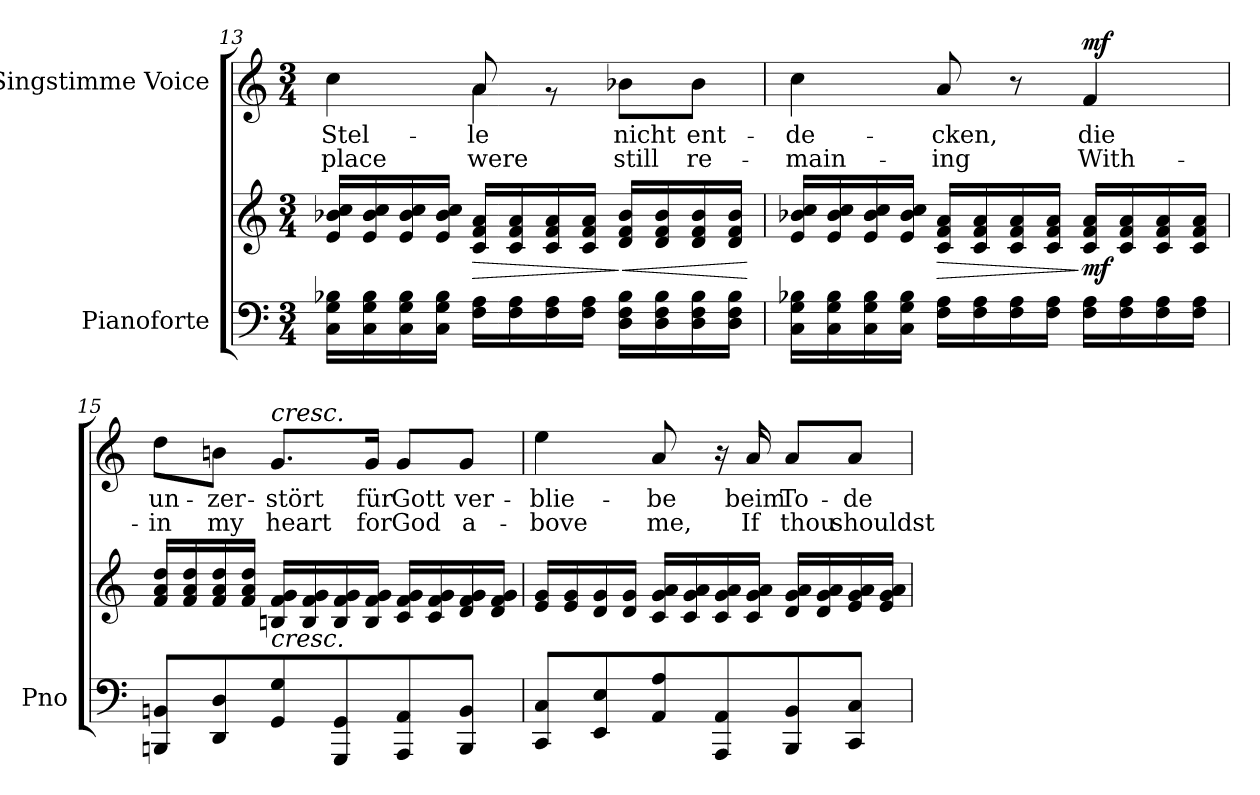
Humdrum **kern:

**kern	**kern	**dynam	**kern	**text	**text	**dynam
*part2	*part2	*part2	*part1	*part1	*part1	*part1
*staff3	*staff2	*staff2/3	*staff1	*staff1	*staff1	*staff1
*I"Pianoforte	*	*	*I"Singstimme Voice	*	*	*
*I'Pno	*	*	*	*	*	*
*clefF4	*clefG2	*	*clefG2	*	*	*
*k[]	*k[]	*	*k[]	*	*	*
*M3/4	*M3/4	*	*M3/4	*	*	*
=13	=13	=13	=13	=13	=13	=13
!	!	!	!	!LO:LY:b	!LO:LY:b	!
*	*	*	*^	*	*	*
16C\ 16G\ 16B-X\LL	16e/ 16b-X/ 16cc/LL	.	4cc\	4rgyy	Stel-	place	.
16C\ 16G\ 16B-\	16e/ 16b-/ 16cc/	.	.	.	.	.	.
16C\ 16G\ 16B-\	16e/ 16b-/ 16cc/	.	.	.	.	.	.
16C\ 16G\ 16B-\JJ	16e/ 16b-/ 16cc/JJ	.	.	.	.	.	.
!	!	!LO:HP:b	!	!	!LO:LY:b	!LO:LY:b	!
16F\ 16A\LL	16c/ 16f/ 16a/LL	>	8a/	4a\	-le	were	.
16F\ 16A\	16c/ 16f/ 16a/	.	.	.	.	.	.
16F\ 16A\	16c/ 16f/ 16a/	.	8rg	.	.	.	.
16F\ 16A\JJ	16c/ 16f/ 16a/JJ	.	.	.	.	.	.
!	!	!LO:HP:n=1:b	!	!	!LO:LY:b	!LO:LY:b	!
16D\ 16F\ 16B-\LL	16d/ 16f/ 16b-/LL	] <	8b-X\L	4reyy	nicht	still	.
16D\ 16F\ 16B-\	16d/ 16f/ 16b-/	.	.	.	.	.	.
!	!	!	!	!	!LO:LY:b	!LO:LY:b	!
16D\ 16F\ 16B-\	16d/ 16f/ 16b-/	.	8b-\J	.	ent-	re-	.
16D\ 16F\ 16B-\JJ	16d/ 16f/ 16b-/JJ	.	.	.	.	.	.
*	*	*	*v	*v	*	*	*
.	.	[	.	.	.	.
=14	=14	=14	=14	=14	=14	=14
!	!	!	!	!LO:LY:b	!LO:LY:b	!
16C\ 16G\ 16B-X\LL	16e/ 16b-X/ 16cc/LL	.	4cc\	-de-	-main-	.
16C\ 16G\ 16B-\	16e/ 16b-/ 16cc/	.	.	.	.	.
16C\ 16G\ 16B-\	16e/ 16b-/ 16cc/	.	.	.	.	.
16C\ 16G\ 16B-\JJ	16e/ 16b-/ 16cc/JJ	.	.	.	.	.
!	!	!LO:HP:b	!	!LO:LY:b	!LO:LY:b	!
16F\ 16A\LL	16c/ 16f/ 16a/LL	>	8a/	-cken,	-ing	.
16F\ 16A\	16c/ 16f/ 16a/	.	.	.	.	.
16F\ 16A\	16c/ 16f/ 16a/	.	8r	.	.	.
16F\ 16A\JJ	16c/ 16f/ 16a/JJ	.	.	.	.	.
!	!	!LO:DY:n=1:b	!	!LO:LY:b	!LO:LY:b	!LO:DY:b
16F\ 16A\LL	16c/ 16f/ 16a/LL	] mf	4f/	die	With-	mf
16F\ 16A\	16c/ 16f/ 16a/	.	.	.	.	.
16F\ 16A\	16c/ 16f/ 16a/	.	.	.	.	.
16F\ 16A\JJ	16c/ 16f/ 16a/JJ	.	.	.	.	.
!!LO:LB:g=z
=15	=15	=15	=15	=15	=15	=15
!	!	!	!	!LO:LY:b	!LO:LY:b	!
8BBBn/ 8BBn/L	16f/ 16a/ 16dd/LL	.	8dd\L	un-	-in	.
.	16f/ 16a/ 16dd/	.	.	.	.	.
!	!	!	!	!LO:LY:b	!LO:LY:b	!
8DD/ 8D/	16f/ 16a/ 16dd/	.	8bn\J	-zer-	my	.
.	16f/ 16a/ 16dd/JJ	.	.	.	.	.
!	!	!	!LO:TX:a:i:t=cresc.	!	!	!
!	!LO:TX:b:i:t=cresc.	!	!	!	!	!
!	!	!	!	!LO:LY:b	!LO:LY:b	!
8GG/ 8G/	16Bn/ 16f/ 16g/LL	.	8.g/L	-stört	heart	.
.	16B/ 16f/ 16g/	.	.	.	.	.
8GGG/ 8GG/	16B/ 16f/ 16g/	.	.	.	.	.
!	!	!	!	!LO:LY:b	!LO:LY:b	!
.	16B/ 16f/ 16g/JJ	.	16g/Jk	für	for	.
!	!	!	!	!LO:LY:b	!LO:LY:b	!
8AAA/ 8AA/	16c/ 16f/ 16g/LL	.	8g/L	Gott	God	.
.	16c/ 16f/ 16g/	.	.	.	.	.
!	!	!	!	!LO:LY:b	!LO:LY:b	!
8BBB/ 8BB/J	16d/ 16f/ 16g/	.	8g/J	ver-	a-	.
.	16d/ 16f/ 16g/JJ	.	.	.	.	.
=16	=16	=16	=16	=16	=16	=16
!	!	!	!	!LO:LY:b	!LO:LY:b	!
8CC/ 8C/L	16e/ 16g/LL	.	4ee\	-blie-	-bove	.
.	16e/ 16g/	.	.	.	.	.
8EE/ 8E/	16d/ 16g/	.	.	.	.	.
.	16d/ 16g/JJ	.	.	.	.	.
!	!	!	!	!LO:LY:b	!LO:LY:b	!
8AA/ 8A/	16c/ 16g/ 16a/LL	.	8a/	-be	me,	.
.	16c/ 16g/ 16a/	.	.	.	.	.
8AAA/ 8AA/	16c/ 16g/ 16a/	.	16r	.	.	.
!	!	!	!	!LO:LY:b	!LO:LY:b	!
.	16c/ 16g/ 16a/JJ	.	16a/	beim	If	.
!	!	!	!	!LO:LY:b	!LO:LY:b	!
8BBB/ 8BB/	16d/ 16g/ 16a/LL	.	8a/L	To-	thou	.
.	16d/ 16g/ 16a/	.	.	.	.	.
!	!	!	!	!LO:LY:b	!LO:LY:b	!
8CC/ 8C/J	16e/ 16g/ 16a/	.	8a/J	-de	shouldst	.
.	16e/ 16g/ 16a/JJ	.	.	.	.	.
=	=	=	=	=	=	=
*-	*-	*-	*-	*-	*-	*-
